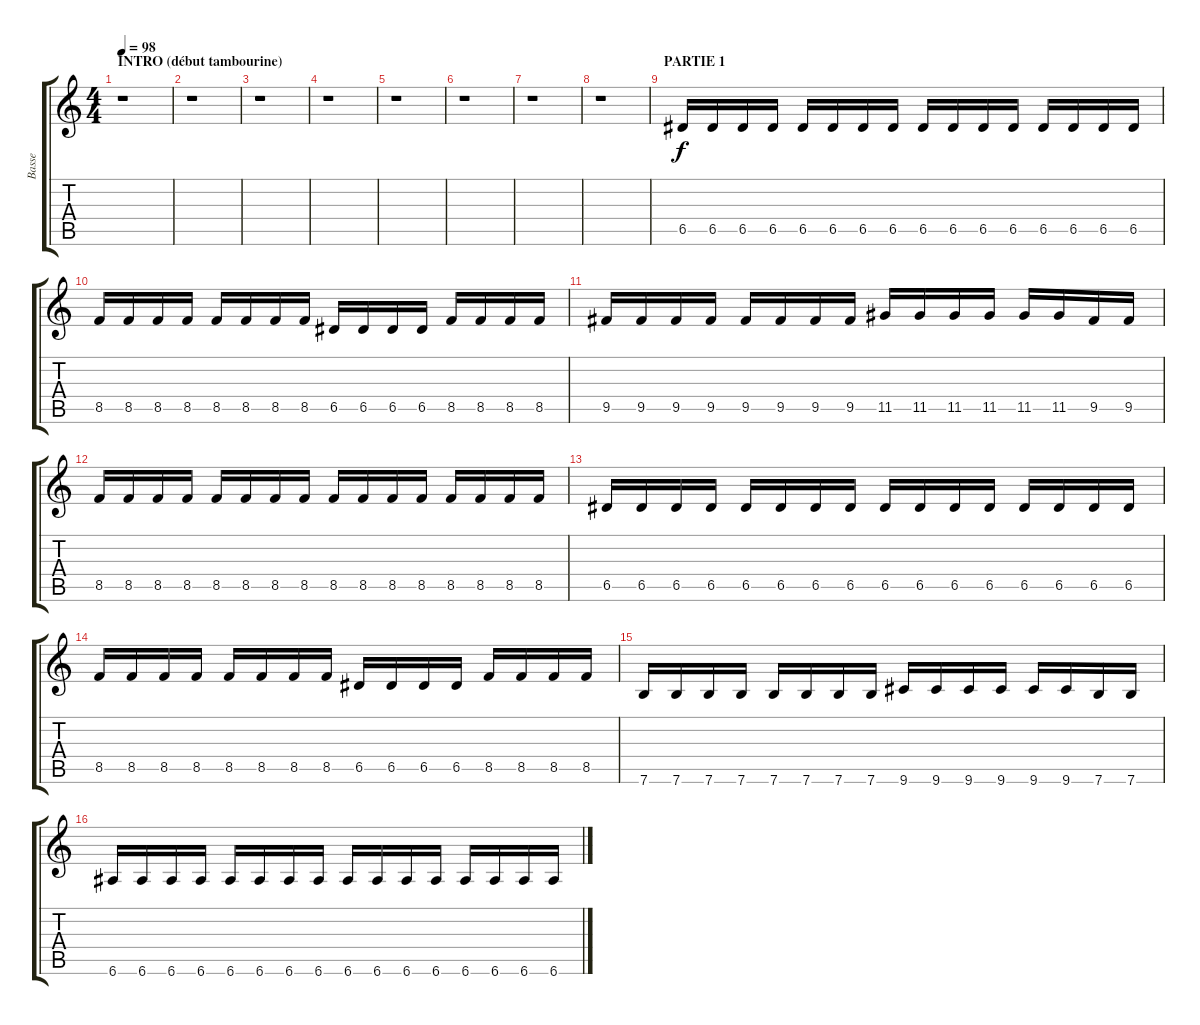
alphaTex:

\track ("Basse" "Basse") {instrument electricbasspick}
\staff {score tabs}
\tuning (E4 B3 G3 D3 A2 E2) {hide}
\ts (4 4)
\section ("" "INTRO (début tambourine)")
\tempo 98
\clef g2
\ks c
r.1{dy f} |
r.1 |
r.1 |
r.1 |
r.1 |
r.1 |
r.1 |
r.1 |
\section ("" "PARTIE 1")
6.5.16 6.5.16 6.5.16 6.5.16 6.5.16 6.5.16 6.5.16 6.5.16 6.5.16 6.5.16 6.5.16 6.5.16 6.5.16 6.5.16 6.5.16 6.5.16 |
8.5.16 8.5.16 8.5.16 8.5.16 8.5.16 8.5.16 8.5.16 8.5.16 6.5.16 6.5.16 6.5.16 6.5.16 8.5.16 8.5.16 8.5.16 8.5.16 |
9.5.16 9.5.16 9.5.16 9.5.16 9.5.16 9.5.16 9.5.16 9.5.16 11.5.16 11.5.16 11.5.16 11.5.16 11.5.16 11.5.16 9.5.16 9.5.16 |
8.5.16 8.5.16 8.5.16 8.5.16 8.5.16 8.5.16 8.5.16 8.5.16 8.5.16 8.5.16 8.5.16 8.5.16 8.5.16 8.5.16 8.5.16 8.5.16 |
6.5.16 6.5.16 6.5.16 6.5.16 6.5.16 6.5.16 6.5.16 6.5.16 6.5.16 6.5.16 6.5.16 6.5.16 6.5.16 6.5.16 6.5.16 6.5.16 |
8.5.16 8.5.16 8.5.16 8.5.16 8.5.16 8.5.16 8.5.16 8.5.16 6.5.16 6.5.16 6.5.16 6.5.16 8.5.16 8.5.16 8.5.16 8.5.16 |
7.6.16 7.6.16 7.6.16 7.6.16 7.6.16 7.6.16 7.6.16 7.6.16 9.6.16 9.6.16 9.6.16 9.6.16 9.6.16 9.6.16 7.6.16 7.6.16 |
6.6.16 6.6.16 6.6.16 6.6.16 6.6.16 6.6.16 6.6.16 6.6.16 6.6.16 6.6.16 6.6.16 6.6.16 6.6.16 6.6.16 6.6.16 6.6.16
